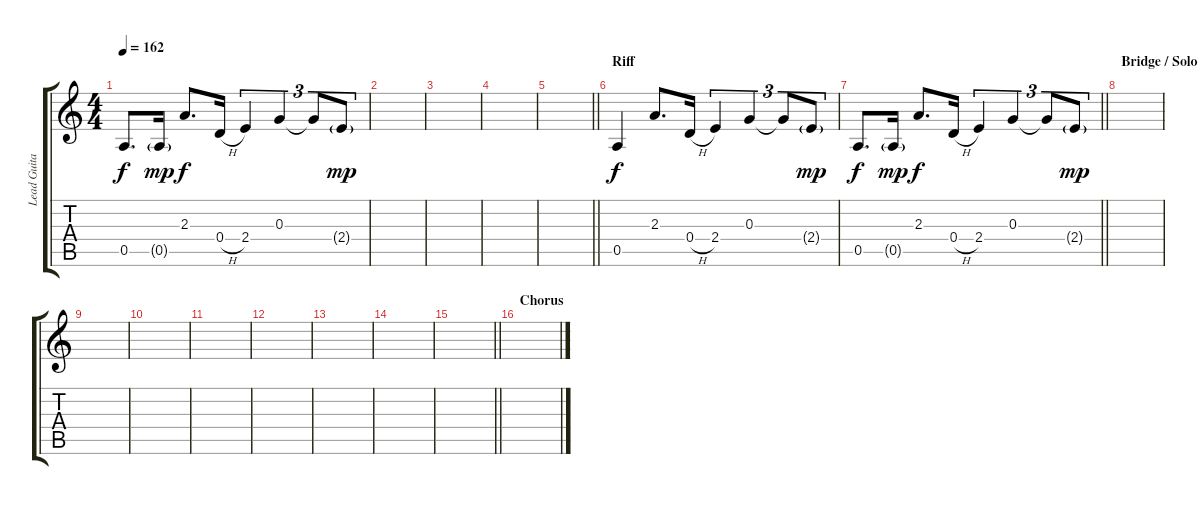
\track ("Lead Guitar (Overdub)" "Lead Guita") {instrument distortionguitar}
\staff {score tabs}
\tuning (E4 B3 G3 D3 A2 E2) {hide}
\ts (4 4)
\tempo 162
\clef g2
\ks c
0.5.8{d dy f} 0.5{g}.16{dy mp} 2.3.8{d dy f} 0.4{h}.16 2.4.4{tu (3 2)} 0.3.4{tu (3 2)} 0.3{t}.8{tu (3 2)} 2.4{g}.8{tu (3 2) dy mp} |
|
|
|
\barLineRight lightlight
|
\section ("" "Riff")
0.5.4{dy f} 2.3.8{d} 0.4{h}.16 2.4.4{tu (3 2)} 0.3.4{tu (3 2)} 0.3{t}.8{tu (3 2)} 2.4{g}.8{tu (3 2) dy mp} |
\barLineRight lightlight
0.5.8{d dy f} 0.5{g}.16{dy mp} 2.3.8{d dy f} 0.4{h}.16 2.4.4{tu (3 2)} 0.3.4{tu (3 2)} 0.3{t}.8{tu (3 2)} 2.4{g}.8{tu (3 2) dy mp} |
\section ("" "Bridge / Solo")
|
|
|
|
|
|
|
\barLineRight lightlight
|
\section ("" "Chorus")
